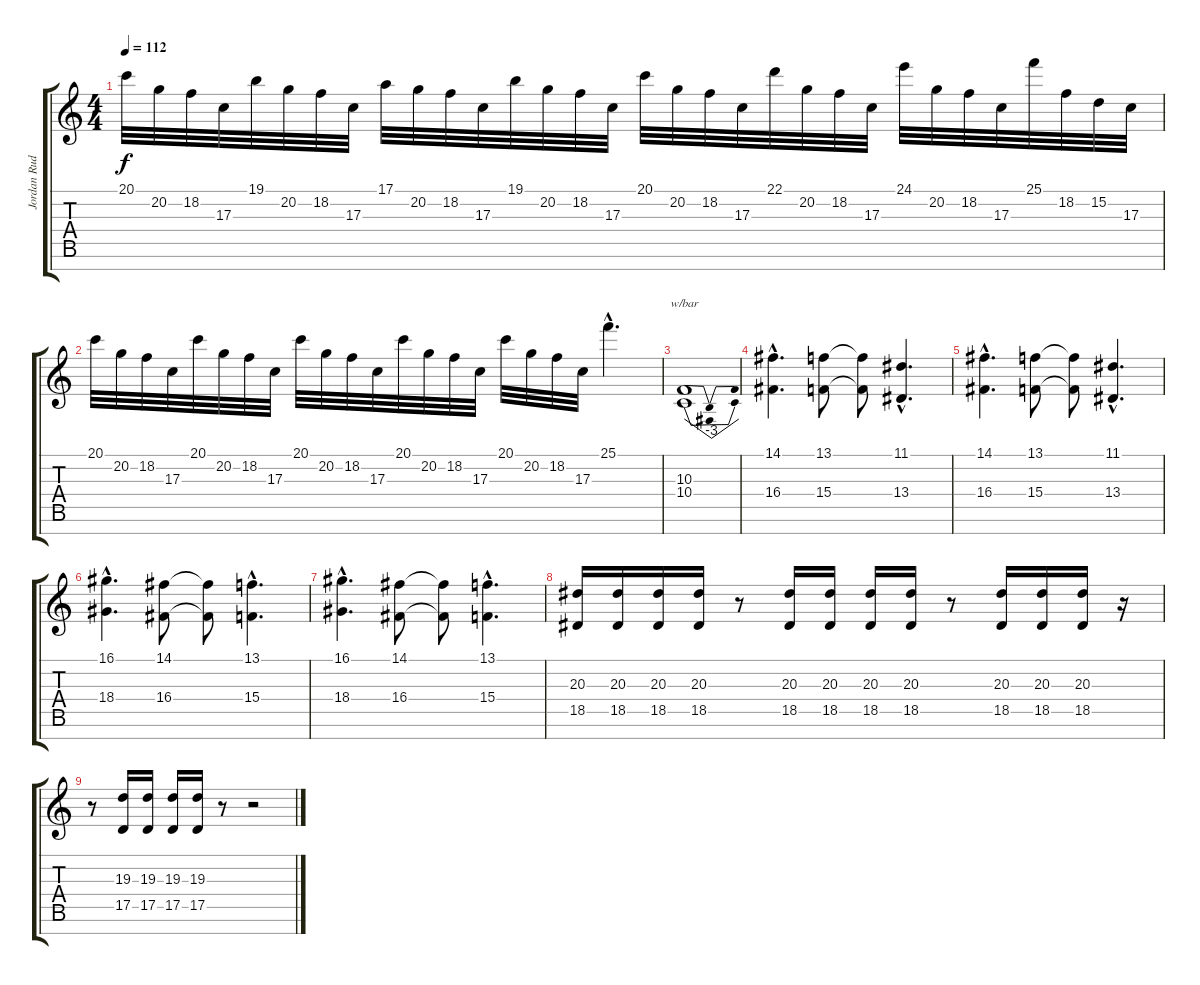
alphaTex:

\track ("Jordan Rudess" "Jordan Rud") {instrument stringensemble1}
\staff {score tabs}
\tuning (E4 B3 G3 D3 A2 E2 B1) {hide}
\ts (4 4)
\tempo 112
\clef g2
\ks c
20.1.32{dy f} 20.2.32 18.2.32 17.3.32 19.1.32 20.2.32 18.2.32 17.3.32 17.1.32 20.2.32 18.2.32 17.3.32 19.1.32 20.2.32 18.2.32 17.3.32 20.1.32 20.2.32 18.2.32 17.3.32 22.1.32 20.2.32 18.2.32 17.3.32 24.1.32 20.2.32 18.2.32 17.3.32 25.1.32 18.2.32 15.2.32 17.3.32 |
20.1.32 20.2.32 18.2.32 17.3.32 20.1.32 20.2.32 18.2.32 17.3.32 20.1.32 20.2.32 18.2.32 17.3.32 20.1.32 20.2.32 18.2.32 17.3.32 20.1.32 20.2.32 18.2.32 17.3.32 25.1{hac}.4{d} |
(10.3 10.4).1{tbe (dip default 0 0 30 -12 60 0)} |
(14.1{hac} 16.4{hac}).4{d instrument choiraahs} (13.1 15.4).8 (13.1{t} 15.4{t}).8 (11.1{hac} 13.4{hac}).4{d} |
(14.1{hac} 16.4{hac}).4{d} (13.1 15.4).8 (13.1{t} 15.4{t}).8 (11.1{hac} 13.4{hac}).4{d} |
(16.1{hac} 18.4{hac}).4{d} (14.1 16.4).8 (14.1{t} 16.4{t}).8 (13.1{hac} 15.4{hac}).4{d} |
(16.1{hac} 18.4{hac}).4{d} (14.1 16.4).8 (14.1{t} 16.4{t}).8 (13.1{hac} 15.4{hac}).4{d} |
(20.3 18.5).16{instrument stringensemble1} (20.3 18.5).16 (20.3 18.5).16 (20.3 18.5).16 r.8 (20.3 18.5).16 (20.3 18.5).16 (20.3 18.5).16 (20.3 18.5).16 r.8 (20.3 18.5).16 (20.3 18.5).16 (20.3 18.5).16 r.16 |
r.8 (19.3 17.5).16 (19.3 17.5).16 (19.3 17.5).16 (19.3 17.5).16 r.8 r.2
